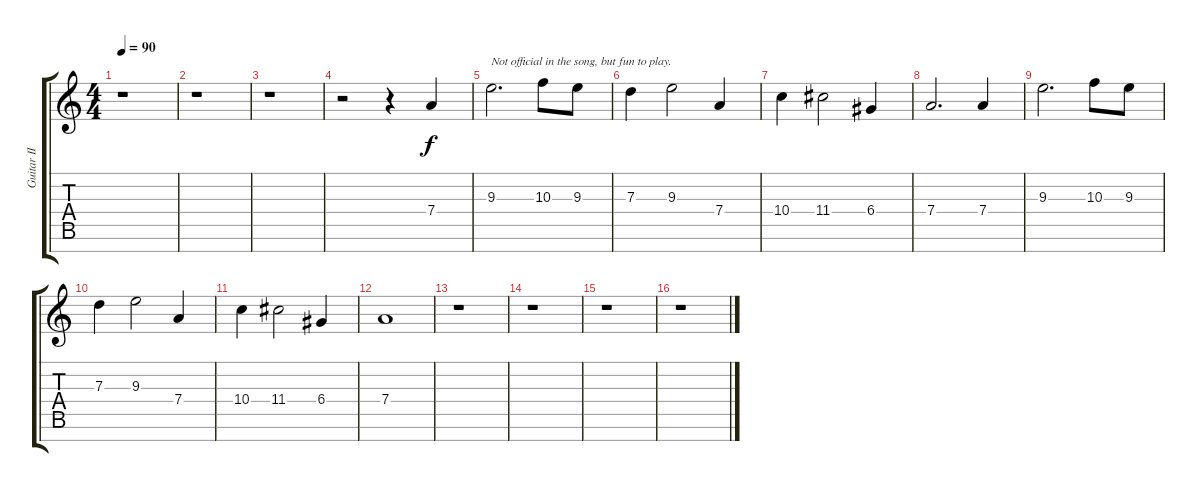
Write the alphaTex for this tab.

\track ("Guitar II" "Guitar II") {instrument distortionguitar}
\staff {score tabs}
\tuning (E4 B3 G3 D3 A2 E2 B1) {hide}
\ts (4 4)
\tempo 90
\clef g2
\ks c
r.1{dy mf} |
r.1 |
r.1 |
r.2 r.4 7.4.4{dy f volume 16} |
9.3.2{d txt "Not official in the song, but fun to play."} 10.3.8 9.3.8 |
7.3.4 9.3.2 7.4.4 |
10.4.4 11.4.2 6.4.4 |
7.4.2{d} 7.4.4 |
9.3.2{d} 10.3.8 9.3.8 |
7.3.4 9.3.2 7.4.4 |
10.4.4 11.4.2 6.4.4 |
7.4.1 |
r.1 |
r.1 |
r.1 |
r.1
